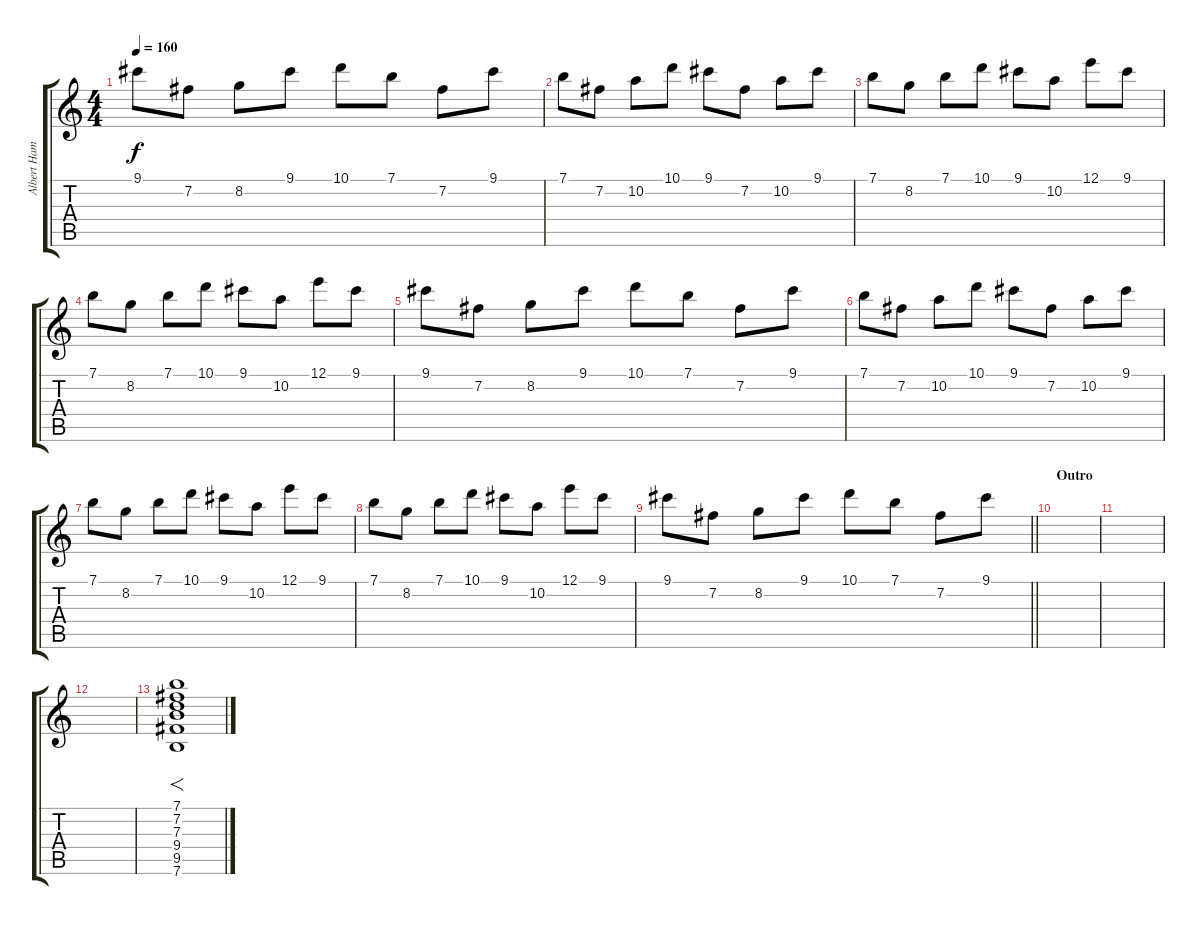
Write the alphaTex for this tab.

\track ("Albert Hammond Jr" "Albert Ham") {instrument overdrivenguitar}
\staff {score tabs}
\tuning (E4 B3 G3 D3 A2 E2) {hide}
\ts (4 4)
\tempo 160
\clef g2
\ks c
9.1.8{dy f} 7.2.8 8.2.8 9.1.8 10.1.8 7.1.8 7.2.8 9.1.8 |
7.1.8 7.2.8 10.2.8 10.1.8 9.1.8 7.2.8 10.2.8 9.1.8 |
7.1.8 8.2.8 7.1.8 10.1.8 9.1.8 10.2.8 12.1.8 9.1.8 |
7.1.8 8.2.8 7.1.8 10.1.8 9.1.8 10.2.8 12.1.8 9.1.8 |
9.1.8 7.2.8 8.2.8 9.1.8 10.1.8 7.1.8 7.2.8 9.1.8 |
7.1.8 7.2.8 10.2.8 10.1.8 9.1.8 7.2.8 10.2.8 9.1.8 |
7.1.8 8.2.8 7.1.8 10.1.8 9.1.8 10.2.8 12.1.8 9.1.8 |
7.1.8 8.2.8 7.1.8 10.1.8 9.1.8 10.2.8 12.1.8 9.1.8 |
\barLineRight lightlight
9.1.8 7.2.8 8.2.8 9.1.8 10.1.8 7.1.8 7.2.8 9.1.8 |
\section ("" "Outro")
|
|
|
(7.1 7.2 7.3 9.4 9.5 7.6).1{f}
